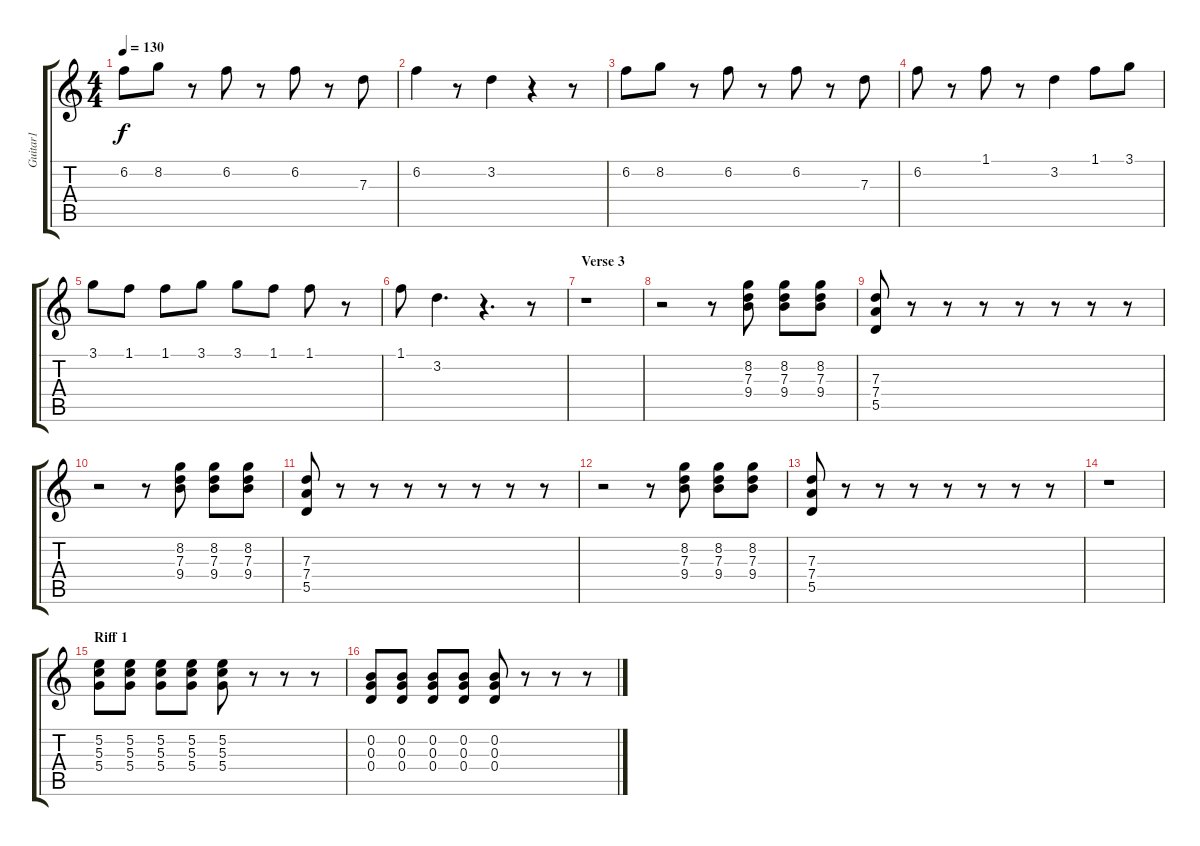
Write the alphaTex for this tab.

\track ("Guitar1" "Guitar1") {instrument distortionguitar}
\staff {score tabs}
\tuning (E4 B3 G3 D3 A2 E2) {hide}
\ts (4 4)
\tempo 130
\clef g2
\ks c
6.2.8{dy f} 8.2.8 r.8 6.2.8 r.8 6.2.8 r.8 7.3.8 |
6.2.4 r.8 3.2.4 r.4 r.8 |
6.2.8 8.2.8 r.8 6.2.8 r.8 6.2.8 r.8 7.3.8 |
6.2.8 r.8 1.1.8 r.8 3.2.4 1.1.8 3.1.8 |
3.1.8 1.1.8 1.1.8 3.1.8 3.1.8 1.1.8 1.1.8 r.8 |
1.1.8 3.2.4{d} r.4{d} r.8 |
\section ("" "Verse 3")
r.1 |
r.2 r.8 (8.2 7.3 9.4).8 (8.2 7.3 9.4).8 (8.2 7.3 9.4).8 |
(7.3 7.4 5.5).8 r.8 r.8 r.8 r.8 r.8 r.8 r.8 |
r.2 r.8 (8.2 7.3 9.4).8 (8.2 7.3 9.4).8 (8.2 7.3 9.4).8 |
(7.3 7.4 5.5).8 r.8 r.8 r.8 r.8 r.8 r.8 r.8 |
r.2 r.8 (8.2 7.3 9.4).8 (8.2 7.3 9.4).8 (8.2 7.3 9.4).8 |
(7.3 7.4 5.5).8 r.8 r.8 r.8 r.8 r.8 r.8 r.8 |
r.1 |
\section ("" "Riff 1")
(5.2 5.3 5.4).8 (5.2 5.3 5.4).8 (5.2 5.3 5.4).8 (5.2 5.3 5.4).8 (5.2 5.3 5.4).8 r.8 r.8 r.8 |
(0.2 0.3 0.4).8 (0.2 0.3 0.4).8 (0.2 0.3 0.4).8 (0.2 0.3 0.4).8 (0.2 0.3 0.4).8 r.8 r.8 r.8
